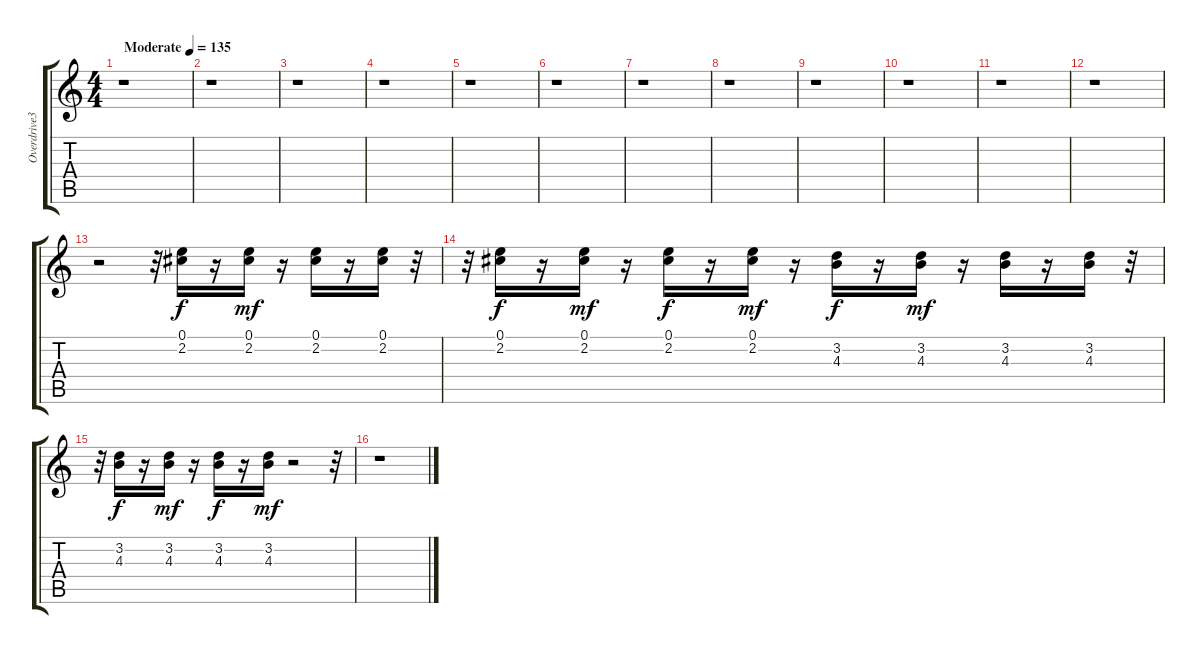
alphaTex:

\track ("Overdrive3" "Overdrive3") {instrument overdrivenguitar}
\staff {score tabs}
\tuning (E4 B3 G3 D3 A2 E2) {hide}
\ts (4 4)
\tempo (135 "Moderate")
\clef g2
\ks c
r.1{dy f instrument overdrivenguitar} |
r.1 |
r.1 |
r.1 |
r.1 |
r.1 |
r.1 |
r.1 |
r.1 |
r.1 |
r.1 |
r.1 |
r.2 r.32 (0.1 2.2).16 r.16 (0.1 2.2).16{dy mf} r.16 (0.1 2.2).16 r.16 (0.1 2.2).16 r.32 |
r.32 (0.1 2.2).16{dy f} r.16 (0.1 2.2).16{dy mf} r.16 (0.1 2.2).16{dy f} r.16 (0.1 2.2).16{dy mf} r.16 (3.2 4.3).16{dy f} r.16 (3.2 4.3).16{dy mf} r.16 (3.2 4.3).16 r.16 (3.2 4.3).16 r.32 |
r.32 (3.2 4.3).16{dy f} r.16 (3.2 4.3).16{dy mf} r.16 (3.2 4.3).16{dy f} r.16 (3.2 4.3).16{dy mf} r.2 r.32 |
r.1
